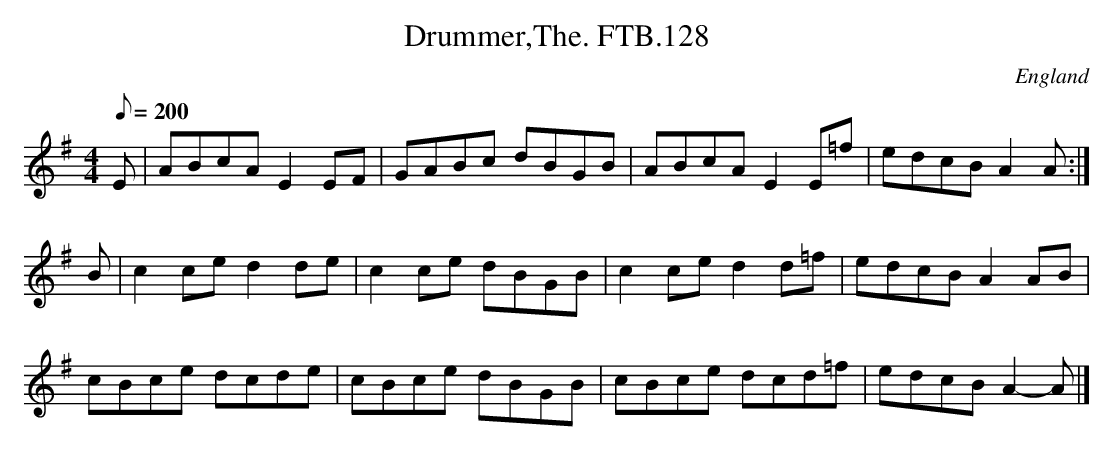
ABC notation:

X:1
T:Drummer,The. FTB.128
M:4/4
Q:200
O:England
K:G major
E|ABcAE2EF|GABc dBGB|ABcAE2E=f|edcBA2A:|
B|c2ced2de|c2ce dBGB|c2ced2d=f|edcBA2AB|
cBce dcde|cBce dBGB|cBce dcd=f|edcBA2-A|]
